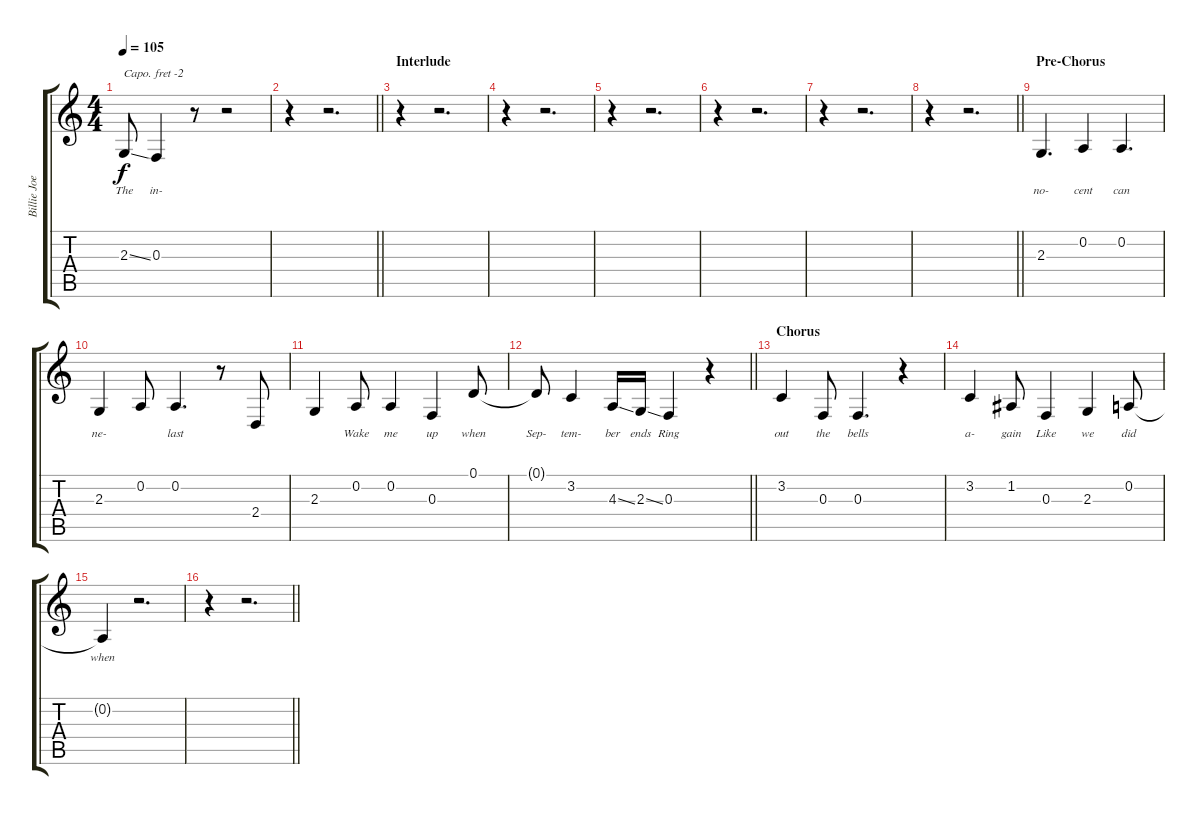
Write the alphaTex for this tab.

\track ("Billie Joe Armstrong - Vocals" "Billie Joe") {instrument clarinet}
\staff {score tabs}
\capo -2
\tuning (E4 B3 G3 D3 A2 E2) {hide}
\ts (4 4)
\tempo 105
\clef g2
\ks c
2.3{ss t}.8{lyrics (0 "The") lyrics (1 "") lyrics (2 "") lyrics (3 "") lyrics (4 "") dy f} 0.3.4{lyrics (0 "in-") lyrics (1 "") lyrics (2 "") lyrics (3 "") lyrics (4 "")} r.8 r.2 |
\barLineRight lightlight
r.4 r.2{d} |
\section ("" "Interlude")
r.4 r.2{d} |
r.4 r.2{d} |
r.4 r.2{d} |
r.4 r.2{d} |
r.4 r.2{d} |
\barLineRight lightlight
r.4 r.2{d} |
\section ("" "Pre-Chorus")
2.3.4{d lyrics (0 "no-") lyrics (1 "") lyrics (2 "") lyrics (3 "") lyrics (4 "")} 0.2.4{lyrics (0 "cent") lyrics (1 "") lyrics (2 "") lyrics (3 "") lyrics (4 "")} 0.2.4{d lyrics (0 "can") lyrics (1 "") lyrics (2 "") lyrics (3 "") lyrics (4 "")} |
2.3.4{lyrics (0 "ne-") lyrics (1 "") lyrics (2 "") lyrics (3 "") lyrics (4 "")} 0.2.8{lyrics (0 " ") lyrics (1 "") lyrics (2 "") lyrics (3 "") lyrics (4 "")} 0.2.4{d lyrics (0 "last") lyrics (1 "") lyrics (2 "") lyrics (3 "") lyrics (4 "")} r.8 2.4.8{lyrics (0 " ") lyrics (1 "") lyrics (2 "") lyrics (3 "") lyrics (4 "")} |
2.3.4{lyrics (0 " ") lyrics (1 "") lyrics (2 "") lyrics (3 "") lyrics (4 "")} 0.2.8{lyrics (0 "Wake") lyrics (1 "") lyrics (2 "") lyrics (3 "") lyrics (4 "")} 0.2.4{lyrics (0 "me") lyrics (1 "") lyrics (2 "") lyrics (3 "") lyrics (4 "")} 0.3.4{lyrics (0 "up") lyrics (1 "") lyrics (2 "") lyrics (3 "") lyrics (4 "")} 0.1.8{lyrics (0 "when") lyrics (1 "") lyrics (2 "") lyrics (3 "") lyrics (4 "")} |
\barLineRight lightlight
0.1{t}.8{lyrics (0 "Sep-") lyrics (1 "") lyrics (2 "") lyrics (3 "") lyrics (4 "")} 3.2.4{lyrics (0 "tem-") lyrics (1 "") lyrics (2 "") lyrics (3 "") lyrics (4 "")} 4.3{ss}.16{lyrics (0 "ber") lyrics (1 "") lyrics (2 "") lyrics (3 "") lyrics (4 "")} 2.3{ss}.16{lyrics (0 "ends") lyrics (1 "") lyrics (2 "") lyrics (3 "") lyrics (4 "")} 0.3.4{lyrics (0 "Ring") lyrics (1 "") lyrics (2 "") lyrics (3 "") lyrics (4 "")} r.4 |
\section ("" "Chorus")
3.2.4{lyrics (0 "out") lyrics (1 "") lyrics (2 "") lyrics (3 "") lyrics (4 "")} 0.3.8{lyrics (0 "the") lyrics (1 "") lyrics (2 "") lyrics (3 "") lyrics (4 "")} 0.3.4{d lyrics (0 "bells") lyrics (1 "") lyrics (2 "") lyrics (3 "") lyrics (4 "")} r.4 |
3.2.4{lyrics (0 "a-") lyrics (1 "") lyrics (2 "") lyrics (3 "") lyrics (4 "")} 1.2.8{lyrics (0 "gain") lyrics (1 "") lyrics (2 "") lyrics (3 "") lyrics (4 "")} 0.3.4{lyrics (0 "Like") lyrics (1 "") lyrics (2 "") lyrics (3 "") lyrics (4 "")} 2.3.4{lyrics (0 "we") lyrics (1 "") lyrics (2 "") lyrics (3 "") lyrics (4 "")} 0.2.8{lyrics (0 "did") lyrics (1 "") lyrics (2 "") lyrics (3 "") lyrics (4 "")} |
0.2{t}.4{lyrics (0 "when") lyrics (1 "") lyrics (2 "") lyrics (3 "") lyrics (4 "")} r.2{d} |
\barLineRight lightlight
r.4 r.2{d}
